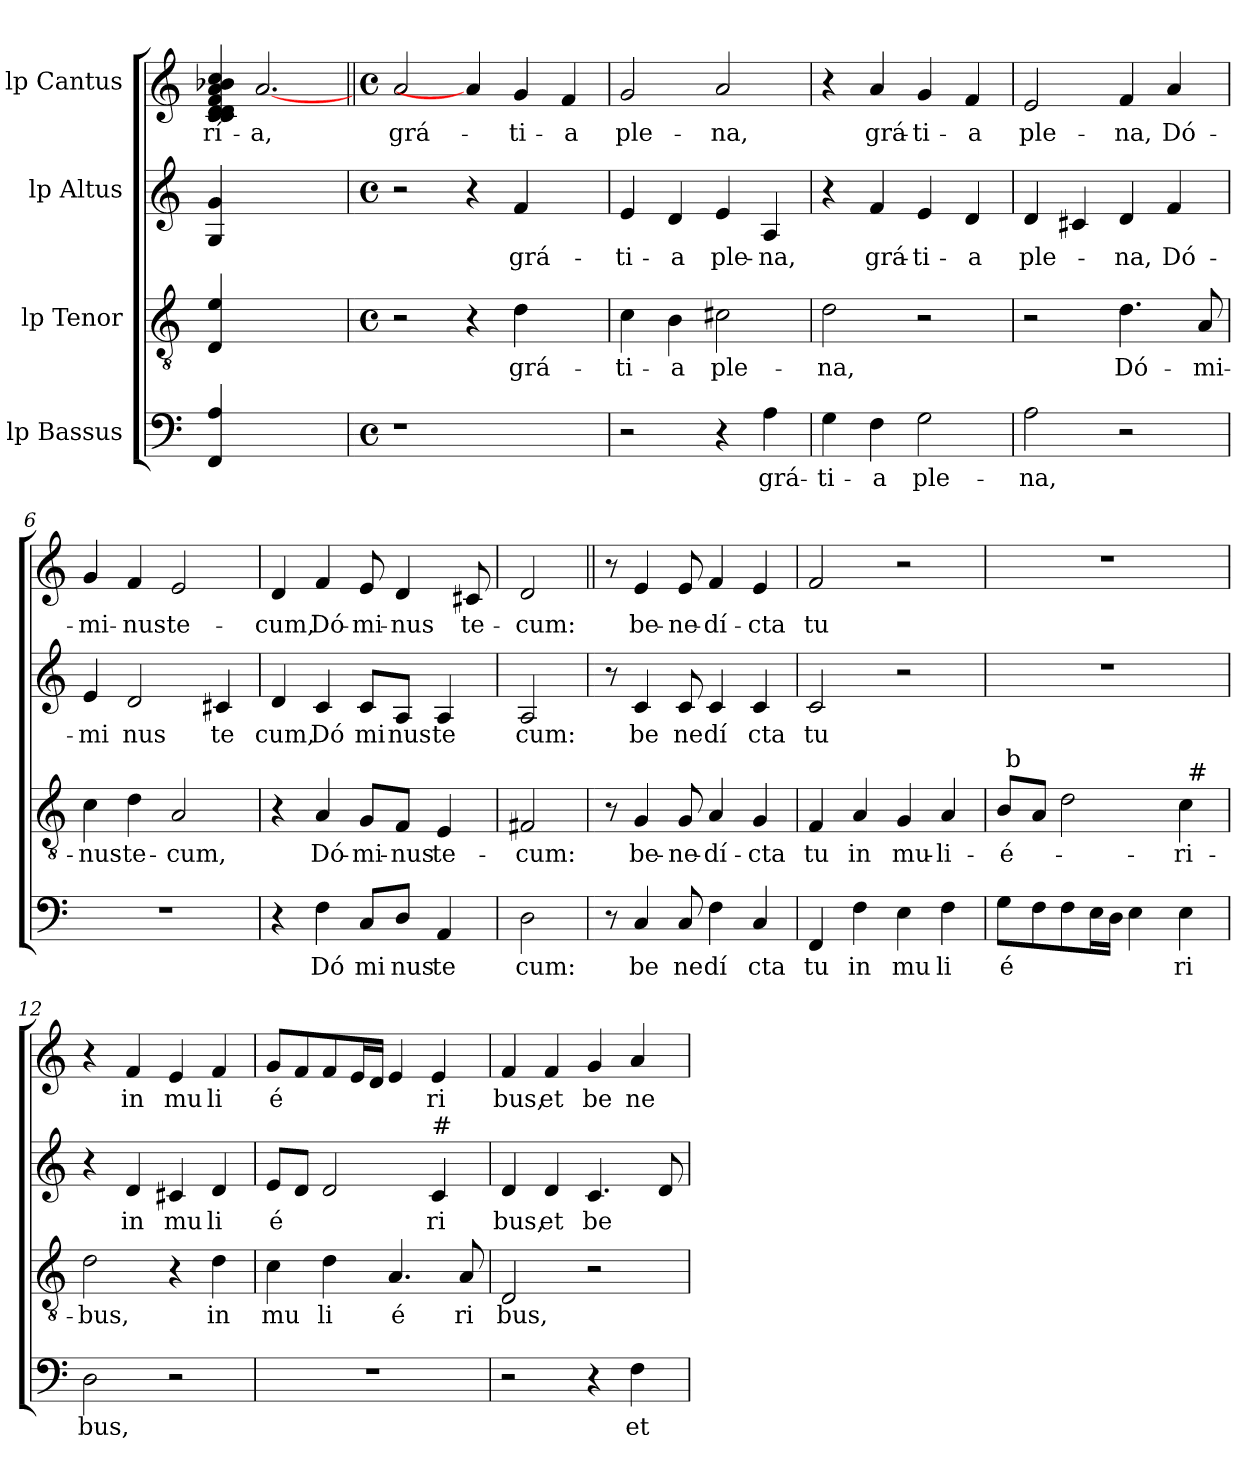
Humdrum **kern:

**kern	**text	**kern	**text	**kern	**text	**kern	**text
*part4	*part4	*part3	*part3	*part2	*part2	*part1	*part1
*staff4	*staff4	*staff3	*staff3	*staff2	*staff2	*staff1	*staff1
*I"lp Bassus	*	*I"lp Tenor	*	*I"lp Altus	*	*I"lp Cantus	*
!!LO:PB:g=z
*stria5	*	*stria5	*	*stria5	*	*stria5	*
*clefF4	*	*clefGv2	*	*clefG2	*	*clefG2	*
=1	=1	=1	=1	=1	=1	=1	=1
!	!	!	!	!	!	!	!LO:LY:b:cj
4A/ 4FF/	.	4e/ 4D/	.	4g/ 4G/	.	4cc/ 4c/ 4f/ 4c/ 4d/ 4d/ 4a/ 4b-X/	-rí-
!	!	!	!	!	!	!	!LO:LY:b:cj
2.ryy	.	2.ryy	.	2.ryy	.	[2.a	-a,
=2	=2||	=2	=2||	=2	=2||	=2||	=2||
*M4/4	*	*M4/4	*	*M4/4	*	*M4/4	*
*met(c)	*	*met(c)	*	*met(c)	*	*met(c)	*
!	!	!	!	!	!	!	!LO:LY:b:cj
1r	.	2r	.	2r	.	2a/	grá-
.	.	4r	.	4r	.	4a]	.
!	!	!	!LO:LY:b:cj	!	!LO:LY:b:cj	!	!LO:LY:b:cj
.	.	4d\	grá-	4f/	grá-	4g/	-ti-
!	!	!	!	!	!	!	!LO:LY:b:cj
4ryy	.	4ryy	.	4ryy	.	4f/	-a
=3	=3	=3	=3	=3	=3	=3	=3
!	!	!	!LO:LY:b:cj	!	!LO:LY:b:cj	!	!LO:LY:b:cj
2r	.	4c\	-ti-	4e/	-ti-	2g/	ple-
!	!	!	!LO:LY:b:cj	!	!LO:LY:b:cj	!	!
.	.	4B\	-a	4d/	-a	.	.
!	!	!	!LO:LY:b:cj	!	!LO:LY:b:cj	!	!LO:LY:b:cj
4r	.	2c#X\	ple-	4e/	ple-	2a/	-na,
!	!LO:LY:b:cj	!	!	!	!LO:LY:b:cj	!	!
4A\	grá-	.	.	4A/	-na,	.	.
=4	=4	=4	=4	=4	=4	=4	=4
!	!LO:LY:b:cj	!	!LO:LY:b:cj	!	!	!	!
4G\	-ti-	2d\	-na,	4r	.	4r	.
!	!LO:LY:b:cj	!	!	!	!LO:LY:b:cj	!	!LO:LY:b:cj
4F\	-a	.	.	4f/	grá-	4a/	grá-
!	!LO:LY:b:cj	!	!	!	!LO:LY:b:cj	!	!LO:LY:b:cj
2G\	ple-	2r	.	4e/	-ti-	4g/	-ti-
!	!	!	!	!	!LO:LY:b:cj	!	!LO:LY:b:cj
.	.	.	.	4d/	-a	4f/	-a
=5	=5	=5	=5	=5	=5	=5	=5
!	!LO:LY:b:cj	!	!	!	!LO:LY:b	!	!LO:LY:b:cj
2A\	-na,	2r	.	4d/	ple-	2e/	ple-
.	.	.	.	4c#X/	.	.	.
!	!	!	!LO:LY:b:cj	!	!LO:LY:b:cj	!	!LO:LY:b:cj
2r	.	4.d\	Dó-	4d/	-na,	4f/	-na,
!	!	!	!	!	!LO:LY:b:cj	!	!LO:LY:b:cj
.	.	.	.	4f/	Dó-	4a/	Dó-
!	!	!	!LO:LY:b:cj	!	!	!	!
.	.	8A/	-mi-	.	.	.	.
!!LO:LB:g=z
=6	=6	=6	=6	=6	=6	=6	=6
!	!	!	!LO:LY:b:cj	!	!LO:LY:b:cj	!	!LO:LY:b:cj
1r	.	4c\	-nus	4e/	-mi	4g/	-mi-
!	!	!	!LO:LY:b:cj	!	!LO:LY:b:cj	!	!LO:LY:b:cj
.	.	4d\	te-	2d/	nus	4f/	-nus
!	!	!	!LO:LY:b:cj	!	!	!	!LO:LY:b:cj
.	.	2A/	-cum,	.	.	2e/	te-
!	!	!	!	!	!LO:LY:b:cj	!	!
.	.	.	.	4c#X/	te	.	.
=7	=7	=7	=7	=7	=7	=7	=7
!	!	!	!	!	!LO:LY:b:cj	!	!LO:LY:b:cj
4r	.	4r	.	4d/	cum,	4d/	-cum,
!	!LO:LY:b:cj	!	!LO:LY:b:cj	!	!LO:LY:b:cj	!	!LO:LY:b:cj
4F\	Dó	4A/	Dó-	4c/	Dó	4f/	Dó-
!	!LO:LY:b:cj	!	!LO:LY:b:cj	!	!LO:LY:b:cj	!	!LO:LY:b:cj
8C/L	mi	8G/L	-mi-	8c/L	mi	8e/	-mi-
!	!LO:LY:b:cj	!	!LO:LY:b:cj	!	!LO:LY:b:cj	!	!LO:LY:b:cj
8D/J	nus	8F/J	-nus	8A/J	nus	4d/	-nus
!	!LO:LY:b:cj	!	!LO:LY:b:cj	!	!LO:LY:b:cj	!	!
4AA/	te	4E/	te-	4A/	te	.	.
!	!	!	!	!	!	!	!LO:LY:b:cj
.	.	.	.	.	.	8c#X/	te-
=8	=8	=8	=8	=8	=8	=8	=8
!	!LO:LY:b:cj	!	!LO:LY:b:cj	!	!LO:LY:b:cj	!	!LO:LY:b:cj
2D\	cum:	2F#X/	-cum:	2A/	cum:	2d/	-cum:
=9	=9||	=9	=9||	=9	=9||	=9||	=9||
8r	.	8r	.	8r	.	8r	.
!	!LO:LY:b:cj	!	!LO:LY:b:cj	!	!LO:LY:b:cj	!	!LO:LY:b:cj
4C/	be	4G/	be-	4c/	be	4e/	be-
!	!LO:LY:b:cj	!	!LO:LY:b:cj	!	!LO:LY:b:cj	!	!LO:LY:b:cj
8C/	ne	8G/	-ne-	8c/	ne	8e/	-ne-
!	!LO:LY:b:cj	!	!LO:LY:b:cj	!	!LO:LY:b:cj	!	!LO:LY:b:cj
4F\	dí	4A/	-dí-	4c/	dí	4f/	-dí-
!	!LO:LY:b:cj	!	!LO:LY:b:cj	!	!LO:LY:b:cj	!	!LO:LY:b:cj
4C/	cta	4G/	-cta	4c/	cta	4e/	-cta
=10	=10	=10	=10	=10	=10	=10	=10
!	!LO:LY:b:cj	!	!LO:LY:b:cj	!	!LO:LY:b:cj	!	!LO:LY:b:cj
4FF/	tu	4F/	tu	2c/	tu	2f/	tu
!	!LO:LY:b:cj	!	!LO:LY:b:cj	!	!	!	!
4F\	in	4A/	in	.	.	.	.
!	!LO:LY:b:cj	!	!LO:LY:b:cj	!	!	!	!
4E\	mu	4G/	mu-	2r	.	2r	.
!	!LO:LY:b:cj	!	!LO:LY:b:cj	!	!	!	!
4F\	li	4A/	-li-	.	.	.	.
=11	=11	=11	=11	=11	=11	=11	=11
!	!LO:LY:b:cj	!	!LO:LY:b:cj	!	!	!	!
*	*	*^	*	*	*	*	*
8G\L	é	8B/L	64ryy	-é-	1r	.	1r	.
!	!	!	!LO:TX:a:t=b	!	!	!	!	!
.	.	.	2ryy	.	.	.	.	.
8F\	.	8A/J	.	.	.	.	.	.
8F\	.	2d\	.	.	.	.	.	.
16E\	.	.	.	.	.	.	.	.
16D\J	.	.	.	.	.	.	.	.
4E\	.	.	.	.	.	.	.	.
.	.	.	4ryy	.	.	.	.	.
!	!LO:LY:b:cj	!	!	!LO:LY:b:cj	!	!	!	!
4E\	ri	4c\	.	-ri-	.	.	.	.
!	!	!	!LO:TX:a:t=#	!	!	!	!	!
.	.	.	8...ryy	.	.	.	.	.
!!LO:LB:g=z
=12	=12	=12	=12	=12	=12	=12	=12	=12
!	!LO:LY:b:cj	!	!	!LO:LY:b:cj	!	!	!	!
*	*	*v	*v	*	*	*	*	*
2D\	bus,	2d\	-bus,	4r	.	4r	.
!	!	!	!	!	!LO:LY:b:cj	!	!LO:LY:b:cj
.	.	.	.	4d/	in	4f/	in
!	!	!	!	!	!LO:LY:b:cj	!	!LO:LY:b:cj
2r	.	4r	.	4c#X/	mu	4e/	mu
!	!	!	!LO:LY:b:cj	!	!LO:LY:b:cj	!	!LO:LY:b:cj
.	.	4d\	in	4d/	li	4f/	li
=13	=13	=13	=13	=13	=13	=13	=13
!	!	!	!LO:LY:b:cj	!	!LO:LY:b:cj	!	!LO:LY:b:cj
1r	.	4c\	mu	8e/L	é	8g/L	é
.	.	.	.	8d/J	.	8f/	.
!	!	!	!LO:LY:b:cj	!	!	!	!
.	.	4d\	li	2d/	.	8f/	.
.	.	.	.	.	.	16e/	.
.	.	.	.	.	.	16d/J	.
!	!	!	!LO:LY:b:cj	!	!	!	!
.	.	4.A/	é	.	.	4e/	.
!	!	!	!	!LO:TX:a:t=#	!	!	!
!	!	!	!	!	!LO:LY:b:cj	!	!LO:LY:b:cj
.	.	.	.	4c/	ri	4e/	ri
!	!	!	!LO:LY:b:cj	!	!	!	!
.	.	8A/	ri	.	.	.	.
=14	=14	=14	=14	=14	=14	=14	=14
!	!	!	!LO:LY:b:cj	!	!LO:LY:b:cj	!	!LO:LY:b:cj
2r	.	2D/	bus,	4d/	bus,	4f/	bus,
!	!	!	!	!	!LO:LY:b:cj	!	!LO:LY:b:cj
.	.	.	.	4d/	et	4f/	et
!	!	!	!	!	!LO:LY:b:cj	!	!LO:LY:b:cj
4r	.	2r	.	4.c/	be	4g/	be
!	!LO:LY:b:cj	!	!	!	!	!	!LO:LY:b:cj
4F\	et	.	.	.	.	4a/	ne
.	.	.	.	8d/	.	.	.
=	=	=	=	=	=	=	=
*-	*-	*-	*-	*-	*-	*-	*-
